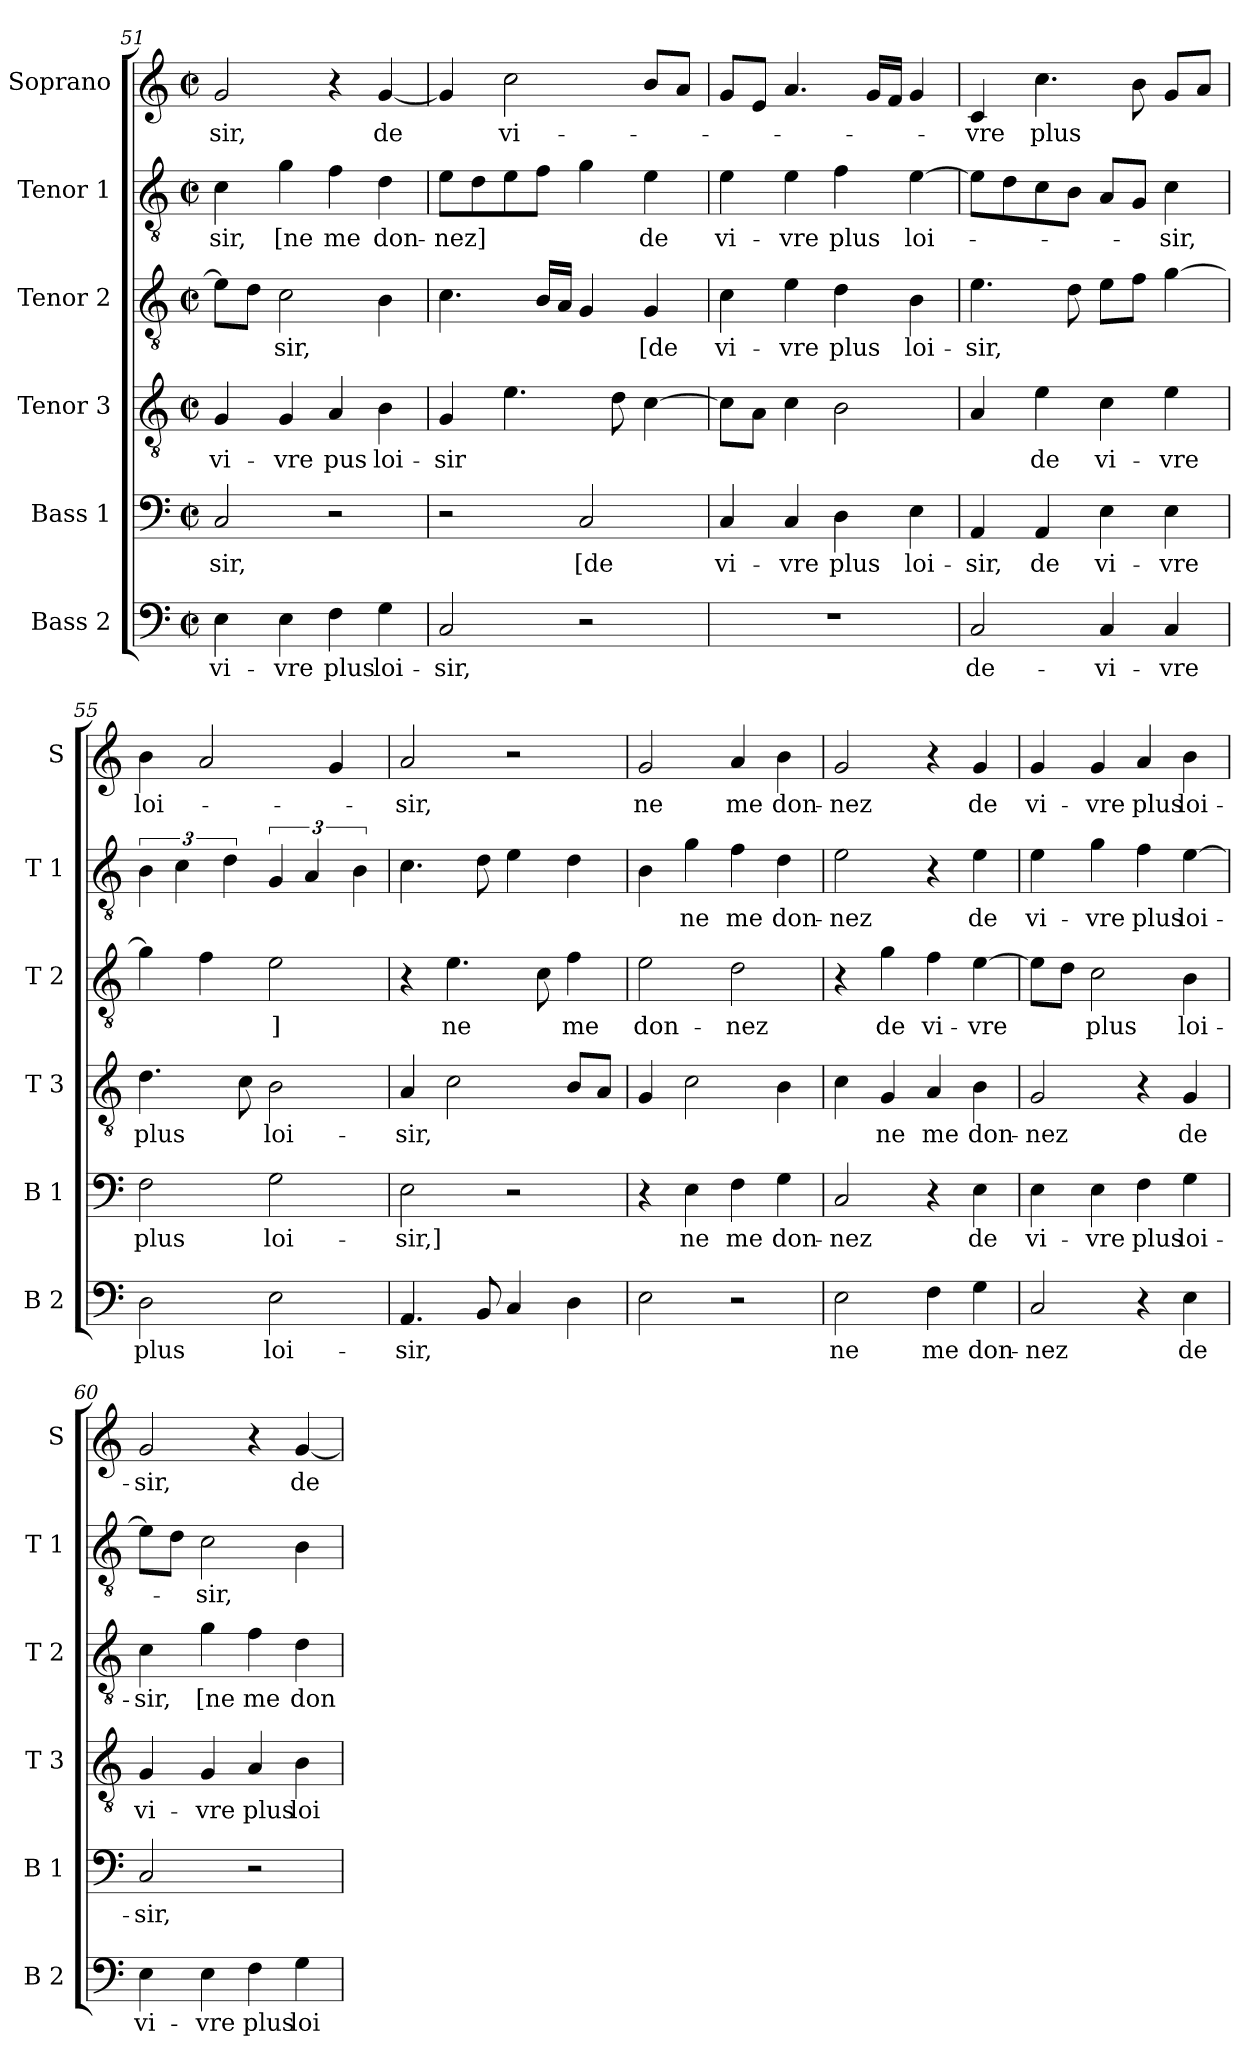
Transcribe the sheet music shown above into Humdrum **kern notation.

**kern	**text	**kern	**text	**kern	**text	**kern	**text	**kern	**text	**kern	**text
*part6	*part6	*part5	*part5	*part4	*part4	*part3	*part3	*part2	*part2	*part1	*part1
*staff6	*staff6	*staff5	*staff5	*staff4	*staff4	*staff3	*staff3	*staff2	*staff2	*staff1	*staff1
*I"Bass 2	*	*I"Bass 1	*	*I"Tenor 3	*	*I"Tenor 2	*	*I"Tenor 1	*	*I"Soprano	*
*I'B 2	*	*I'B 1	*	*I'T 3	*	*I'T 2	*	*I'T 1	*	*I'S	*
*clefF4	*	*clefF4	*	*clefGv2	*	*clefGv2	*	*clefGv2	*	*clefG2	*
*k[]	*	*k[]	*	*k[]	*	*k[]	*	*k[]	*	*k[]	*
*C:	*	*C:	*	*C:	*	*C:	*	*C:	*	*C:	*
*M2/2	*	*M2/2	*	*M2/2	*	*M2/2	*	*M2/2	*	*M2/2	*
*met(c|)	*	*met(c|)	*	*met(c|)	*	*met(c|)	*	*met(c|)	*	*met(c|)	*
=51	=51	=51	=51	=51	=51	=51	=51	=51	=51	=51	=51
4E\	vi-	2C/	-sir,	4G/	vi-	8e\L]	.	4c\	-sir,	2g/	-sir,
.	.	.	.	.	.	8d\J	.	.	.	.	.
4E\	-vre	.	.	4G/	-vre	2c\	-sir,	4g\	[ne	.	.
4F\	plus	2r	.	4A/	pus	.	.	4f\	me	4r	.
4G\	loi-	.	.	4B\	loi-	4B\	.	4d\	don-	[4g/	de
=52	=52	=52	=52	=52	=52	=52	=52	=52	=52	=52	=52
2C/	-sir,	2r	.	4G/	-sir	4.c\	.	8e\L	-nez]	4g/]	.
.	.	.	.	.	.	.	.	8d\	.	.	.
.	.	.	.	4.e\	.	.	.	8e\	.	2cc\	vi-
.	.	.	.	.	.	16B/LL	.	8f\J	.	.	.
.	.	.	.	.	.	16A/JJ	.	.	.	.	.
2r	.	2C/	[de	.	.	4G/	.	4g\	.	.	.
.	.	.	.	8d\	.	.	.	.	.	.	.
.	.	.	.	[4c\	.	4G/	[de	4e\	de	8b/L	.
.	.	.	.	.	.	.	.	.	.	8a/J	.
!!LO:LB:g=z
=53	=53	=53	=53	=53	=53	=53	=53	=53	=53	=53	=53
1r	.	4C/	vi-	8c\L]	.	4c\	vi-	4e\	vi-	8g/L	.
.	.	.	.	8A\J	.	.	.	.	.	8e/J	.
.	.	4C/	-vre	4c\	.	4e\	-vre	4e\	-vre	4.a/	.
.	.	4D\	plus	2B\	.	4d\	plus	4f\	plus	.	.
.	.	.	.	.	.	.	.	.	.	16g/LL	.
.	.	.	.	.	.	.	.	.	.	16f/JJ	.
.	.	4E\	loi-	.	.	4B\	loi-	[4e\	loi-	4g/	.
=54	=54	=54	=54	=54	=54	=54	=54	=54	=54	=54	=54
2C/	de-	4AA/	-sir,	4A/	.	4.e\	-sir,	8e\L]	.	4c/	-vre
.	.	.	.	.	.	.	.	8d\	.	.	.
.	.	4AA/	de	4e\	de	.	.	8c\	.	4.cc\	plus
.	.	.	.	.	.	8d\	.	8B\J	.	.	.
4C/	-vi-	4E\	vi-	4c\	vi-	8e\L	.	8A/L	.	.	.
.	.	.	.	.	.	8f\J	.	8G/J	.	8b\	.
4C/	-vre	4E\	-vre	4e\	-vre	[4g\	.	4c\	-sir,	8g/L	.
.	.	.	.	.	.	.	.	.	.	8a/J	.
=55	=55	=55	=55	=55	=55	=55	=55	=55	=55	=55	=55
2D\	plus	2F\	plus	4.d\	plus	4g\]	.	6B\	.	4b\	loi-
.	.	.	.	.	.	.	.	6c\	.	.	.
.	.	.	.	.	.	4f\	.	.	.	2a/	.
.	.	.	.	.	.	.	.	6d\	.	.	.
.	.	.	.	8c\	.	.	.	.	.	.	.
2E\	loi-	2G\	loi-	2B\	loi-	2e\	]	6G/	.	.	.
.	.	.	.	.	.	.	.	6A/	.	.	.
.	.	.	.	.	.	.	.	.	.	4g/	.
.	.	.	.	.	.	.	.	6B\	.	.	.
=56	=56	=56	=56	=56	=56	=56	=56	=56	=56	=56	=56
4.AA/	-sir,	2E\	-sir,]	4A/	-sir,	4r	.	4.c\	.	2a/	-sir,
.	.	.	.	2c\	.	4.e\	ne	.	.	.	.
8BB/	.	.	.	.	.	.	.	8d\	.	.	.
4C/	.	2r	.	.	.	.	.	4e\	.	2r	.
.	.	.	.	.	.	8c\	.	.	.	.	.
4D\	.	.	.	8B/L	.	4f\	me	4d\	.	.	.
.	.	.	.	8A/J	.	.	.	.	.	.	.
=57	=57	=57	=57	=57	=57	=57	=57	=57	=57	=57	=57
2E\	.	4r	.	4G/	.	2e\	don-	4B\	.	2g/	ne
.	.	4E\	ne	2c\	.	.	.	4g\	ne	.	.
2r	.	4F\	me	.	.	2d\	-nez	4f\	me	4a/	me
.	.	4G\	don-	4B\	.	.	.	4d\	don-	4b\	don-
!!LO:PB:g=z
=58	=58	=58	=58	=58	=58	=58	=58	=58	=58	=58	=58
2E\	ne	2C/	-nez	4c\	.	4r	.	2e\	-nez	2g/	-nez
.	.	.	.	4G/	ne	4g\	de	.	.	.	.
4F\	me	4r	.	4A/	me	4f\	vi-	4r	.	4r	.
4G\	don-	4E\	de	4B\	don-	[4e\	-vre	4e\	de	4g/	de
=59	=59	=59	=59	=59	=59	=59	=59	=59	=59	=59	=59
2C/	-nez	4E\	vi-	2G/	-nez	8e\L]	.	4e\	vi-	4g/	vi-
.	.	.	.	.	.	8d\J	.	.	.	.	.
.	.	4E\	-vre	.	.	2c\	plus	4g\	-vre	4g/	-vre
4r	.	4F\	plus	4r	.	.	.	4f\	plus	4a/	plus
4E\	de	4G\	loi-	4G/	de	4B\	loi-	[4e\	loi-	4b\	loi-
=60	=60	=60	=60	=60	=60	=60	=60	=60	=60	=60	=60
4E\	vi-	2C/	-sir,	4G/	vi-	4c\	-sir,	8e\L]	.	2g/	-sir,
.	.	.	.	.	.	.	.	8d\J	.	.	.
4E\	-vre	.	.	4G/	-vre	4g\	[ne	2c\	-sir,	.	.
4F\	plus	2r	.	4A/	plus	4f\	me	.	.	4r	.
4G\	loi-	.	.	4B\	loi-	4d\	don-	4B\	.	[4g/	de
=	=	=	=	=	=	=	=	=	=	=	=
*-	*-	*-	*-	*-	*-	*-	*-	*-	*-	*-	*-
